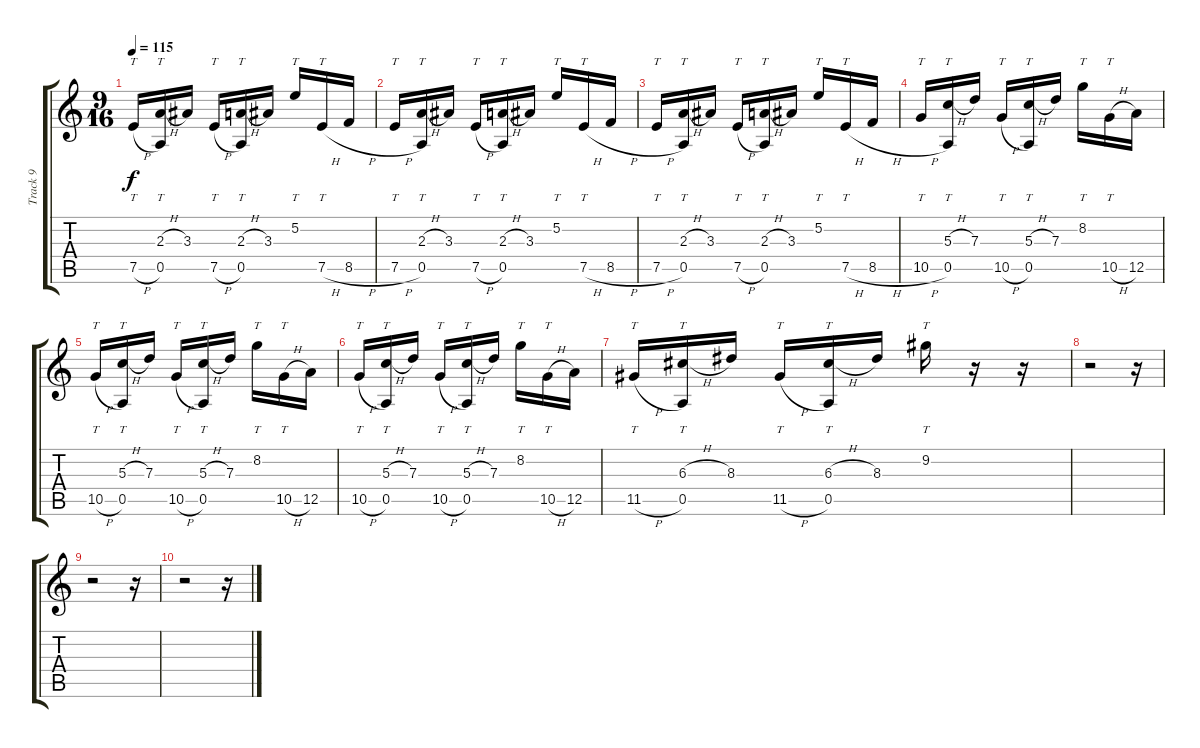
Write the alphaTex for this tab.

\track ("Track 9" "Track 9") {instrument distortionguitar}
\staff {score tabs}
\tuning (E4 B3 G3 D3 A2 E2) {hide}
\ts (9 16)
\tempo 115
\clef g2
\ks c
7.5{h}.16{tt dy f} (2.3{h} 0.5).16{tt} 3.3.16 7.5{h}.16{tt} (2.3{h} 0.5).16{tt} 3.3.16 5.2.16{tt} 7.5{h}.16{tt} 8.5{h}.16 |
7.5{h}.16{tt} (2.3{h} 0.5).16{tt} 3.3.16 7.5{h}.16{tt} (2.3{h} 0.5).16{tt} 3.3.16 5.2.16{tt} 7.5{h}.16{tt} 8.5{h}.16 |
7.5{h}.16{tt} (2.3{h} 0.5).16{tt} 3.3.16 7.5{h}.16{tt} (2.3{h} 0.5).16{tt} 3.3.16 5.2.16{tt} 7.5{h}.16{tt} 8.5{h}.16 |
10.5{h}.16{tt} (5.3{h} 0.5).16{tt} 7.3.16 10.5{h}.16{tt} (5.3{h} 0.5).16{tt} 7.3.16 8.2.16{tt} 10.5{h}.16{tt} 12.5.16 |
10.5{h}.16{tt} (5.3{h} 0.5).16{tt} 7.3.16 10.5{h}.16{tt} (5.3{h} 0.5).16{tt} 7.3.16 8.2.16{tt} 10.5{h}.16{tt} 12.5.16 |
10.5{h}.16{tt} (5.3{h} 0.5).16{tt} 7.3.16 10.5{h}.16{tt} (5.3{h} 0.5).16{tt} 7.3.16 8.2.16{tt} 10.5{h}.16{tt} 12.5.16 |
11.5{h}.16{tt} (6.3{h} 0.5).16{tt} 8.3.16 11.5{h}.16{tt} (6.3{h} 0.5).16{tt} 8.3.16 9.2.16{tt} r.16 r.16 |
r.2 r.16 |
r.2 r.16 |
r.2 r.16
